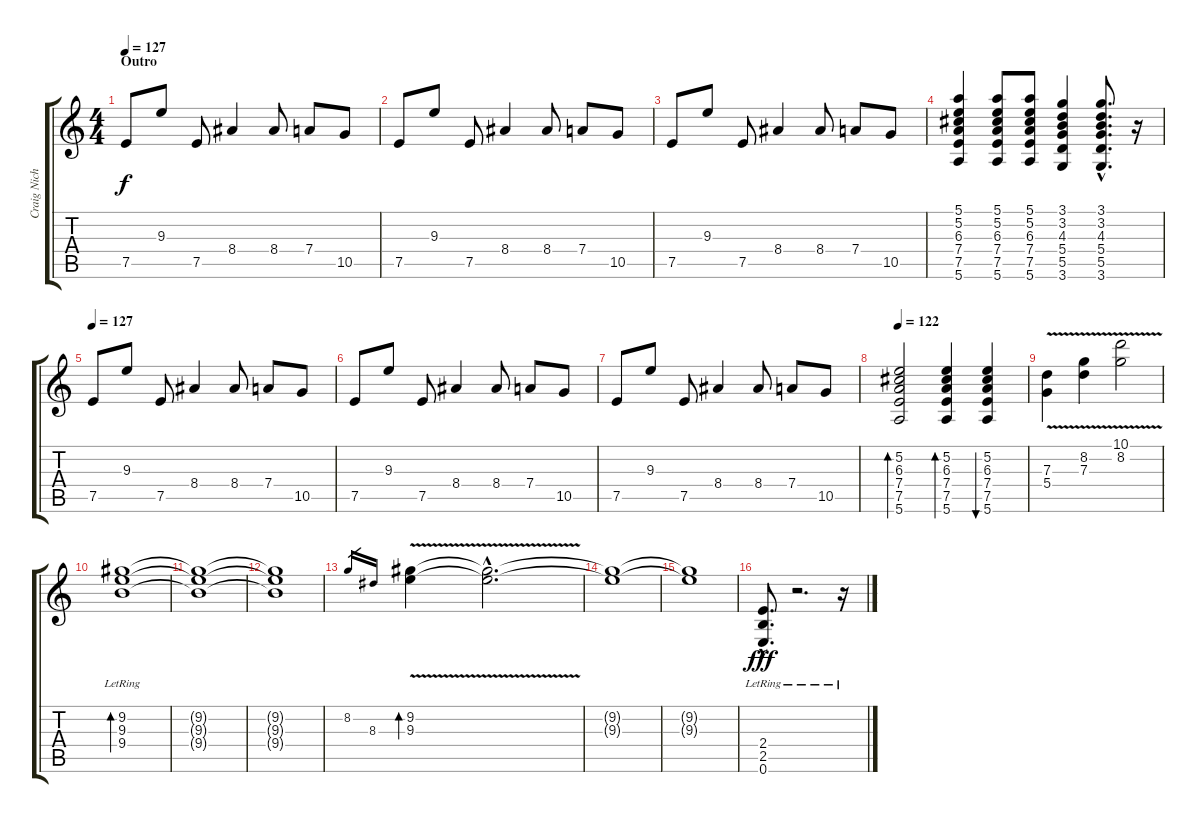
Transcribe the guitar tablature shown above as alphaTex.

\track ("Craig Nicholls 1" "Craig Nich") {instrument distortionguitar}
\staff {score tabs}
\tuning (E4 B3 G3 D3 A2 E2) {hide}
\ts (4 4)
\section ("" "Outro")
\tempo 127
\clef g2
\ks c
7.5.8{dy f} 9.3.8 7.5.8 8.4.4 8.4.8 7.4.8 10.5.8 |
7.5.8 9.3.8 7.5.8 8.4.4 8.4.8 7.4.8 10.5.8 |
7.5.8 9.3.8 7.5.8 8.4.4 8.4.8 7.4.8 10.5.8 |
(5.1 5.2 6.3 7.4 7.5 5.6).4{volume 12} (5.1 5.2 6.3 7.4 7.5 5.6).8 (5.1 5.2 6.3 7.4 7.5 5.6).8 (3.1 3.2 4.3 5.4 5.5 3.6).4 (3.1{hac} 3.2{hac} 4.3{hac} 5.4{hac} 5.5{hac} 3.6{hac}).8{d} r.16 |
\tempo 127
7.5.8{volume 13} 9.3.8 7.5.8 8.4.4 8.4.8 7.4.8 10.5.8 |
7.5.8 9.3.8 7.5.8 8.4.4 8.4.8 7.4.8 10.5.8 |
7.5.8 9.3.8 7.5.8 8.4.4 8.4.8 7.4.8 10.5.8 |
\tempo 122
(5.2 6.3 7.4 7.5 5.6).2{bd 240 volume 13} (5.2 6.3 7.4 7.5 5.6).4{bd 120} (5.2 6.3 7.4 7.5 5.6).4{bu 60} |
(7.3{v} 5.4{v}).4 (8.2{v} 7.3{v}).4 (10.1{v} 8.2{v}).2 |
(9.2{lr} 9.3{lr} 9.4{lr}).1{bd 240 volume 16} |
(9.2{t} 9.3{t} 9.4{t}).1{volume 11} |
(9.2{t} 9.3{t} 9.4{t}).1 |
8.2.16{gr} 8.3.16{gr} (9.2{v} 9.3{v}).4{bd 240 volume 11} (9.2{hac t} 9.3{hac t}).2{d volume 13} |
(9.2{t} 9.3{t}).1 |
(9.2{t} 9.3{t}).1{volume 9} |
(2.4{hac lr} 2.5{hac lr} 0.6{hac lr}).8{d dy fff volume 13} r.2{d} r.16
